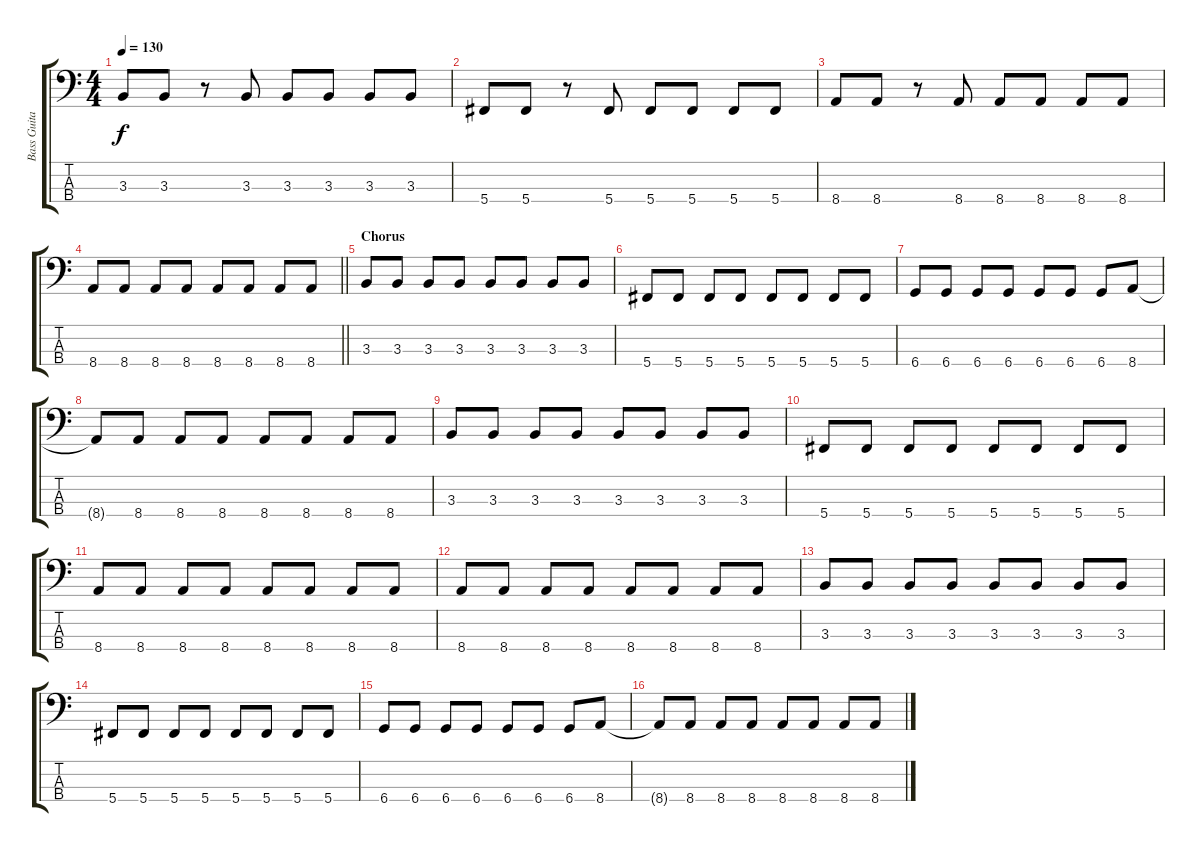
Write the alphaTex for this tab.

\track ("Bass Guitar" "Bass Guita") {instrument electricbassfinger}
\staff {score tabs}
\tuning (Gb2 Db2 Ab1 Db1) {hide}
\ts (4 4)
\tempo 130
\clef f4
\ks c
3.3.8{dy f} 3.3.8 r.8 3.3.8 3.3.8 3.3.8 3.3.8 3.3.8 |
5.4.8 5.4.8 r.8 5.4.8 5.4.8 5.4.8 5.4.8 5.4.8 |
8.4.8 8.4.8 r.8 8.4.8 8.4.8 8.4.8 8.4.8 8.4.8 |
\barLineRight lightlight
8.4.8 8.4.8 8.4.8 8.4.8 8.4.8 8.4.8 8.4.8 8.4.8 |
\section ("" "Chorus")
3.3.8 3.3.8 3.3.8 3.3.8 3.3.8 3.3.8 3.3.8 3.3.8 |
5.4.8 5.4.8 5.4.8 5.4.8 5.4.8 5.4.8 5.4.8 5.4.8 |
6.4.8 6.4.8 6.4.8 6.4.8 6.4.8 6.4.8 6.4.8 8.4.8 |
8.4{t}.8 8.4.8 8.4.8 8.4.8 8.4.8 8.4.8 8.4.8 8.4.8 |
3.3.8 3.3.8 3.3.8 3.3.8 3.3.8 3.3.8 3.3.8 3.3.8 |
5.4.8 5.4.8 5.4.8 5.4.8 5.4.8 5.4.8 5.4.8 5.4.8 |
8.4.8 8.4.8 8.4.8 8.4.8 8.4.8 8.4.8 8.4.8 8.4.8 |
8.4.8 8.4.8 8.4.8 8.4.8 8.4.8 8.4.8 8.4.8 8.4.8 |
3.3.8 3.3.8 3.3.8 3.3.8 3.3.8 3.3.8 3.3.8 3.3.8 |
5.4.8 5.4.8 5.4.8 5.4.8 5.4.8 5.4.8 5.4.8 5.4.8 |
6.4.8 6.4.8 6.4.8 6.4.8 6.4.8 6.4.8 6.4.8 8.4.8 |
8.4{t}.8 8.4.8 8.4.8 8.4.8 8.4.8 8.4.8 8.4.8 8.4.8
